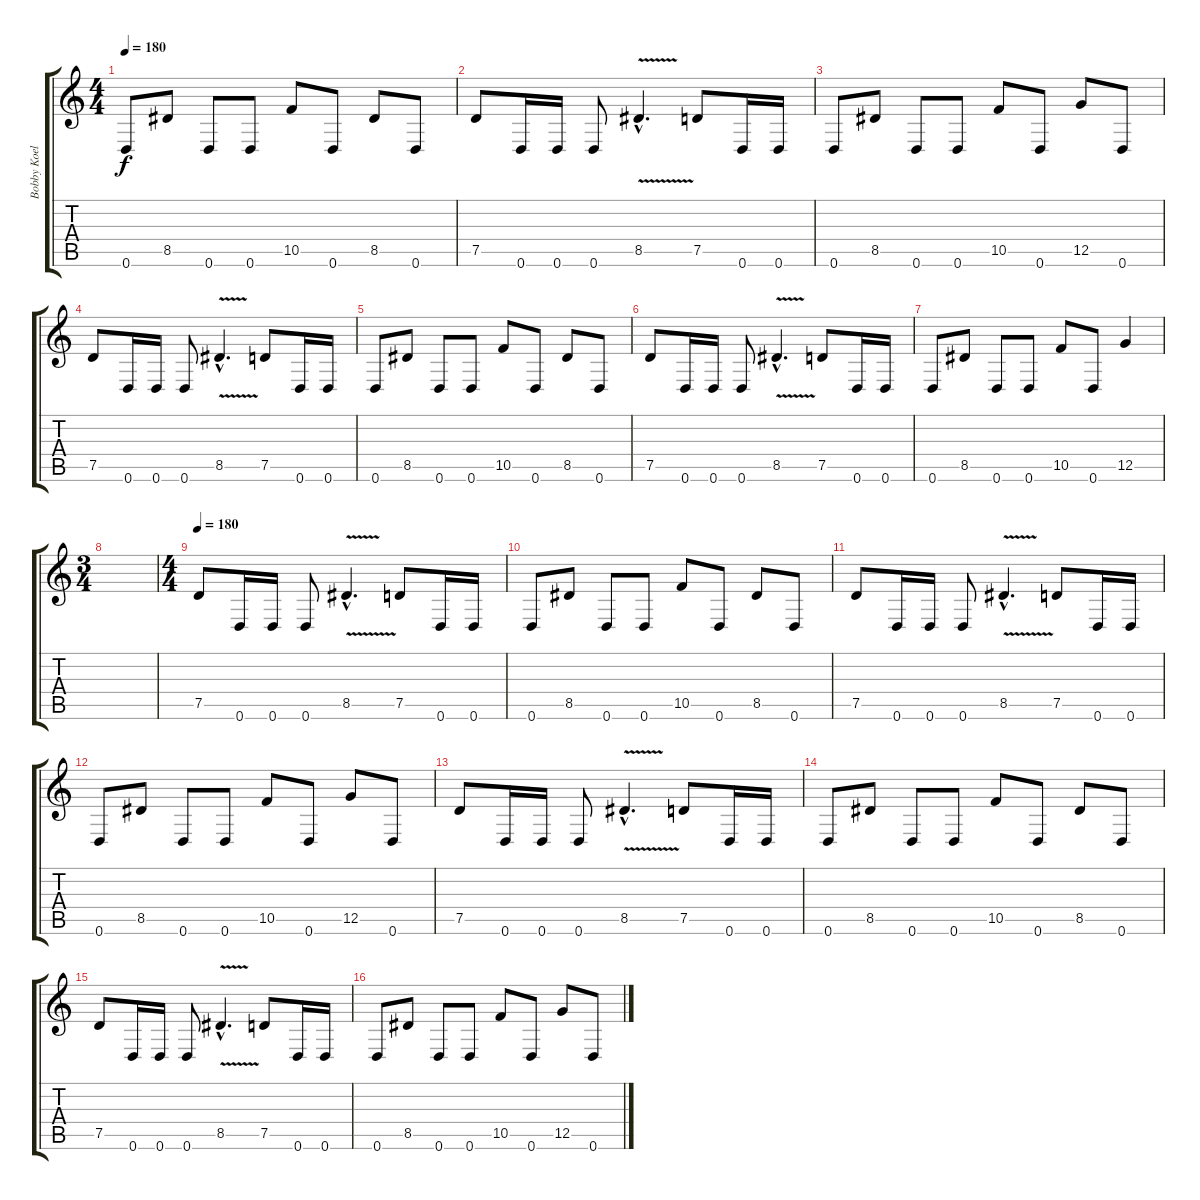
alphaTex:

\track ("Bobby Koelble" "Bobby Koel") {instrument distortionguitar}
\staff {score tabs}
\tuning (D4 A3 F3 C3 G2 D2) {hide}
\ts (4 4)
\tempo 180
\clef g2
\ks c
0.6.8{dy f} 8.5.8 0.6.8 0.6.8 10.5.8 0.6.8 8.5.8 0.6.8 |
7.5.8 0.6.16 0.6.16 0.6.8 8.5{v hac}.4{d} 7.5.8 0.6.16 0.6.16 |
0.6.8 8.5.8 0.6.8 0.6.8 10.5.8 0.6.8 12.5.8 0.6.8 |
7.5.8 0.6.16 0.6.16 0.6.8 8.5{v hac}.4{d} 7.5.8 0.6.16 0.6.16 |
0.6.8 8.5.8 0.6.8 0.6.8 10.5.8 0.6.8 8.5.8 0.6.8 |
7.5.8 0.6.16 0.6.16 0.6.8 8.5{v hac}.4{d} 7.5.8 0.6.16 0.6.16 |
0.6.8 8.5.8 0.6.8 0.6.8 10.5.8 0.6.8 12.5.4 |
\ts (3 4)
|
\ts (4 4)
\tempo 180
7.5.8 0.6.16 0.6.16 0.6.8 8.5{v hac}.4{d} 7.5.8 0.6.16 0.6.16 |
0.6.8 8.5.8 0.6.8 0.6.8 10.5.8 0.6.8 8.5.8 0.6.8 |
7.5.8 0.6.16 0.6.16 0.6.8 8.5{v hac}.4{d} 7.5.8 0.6.16 0.6.16 |
0.6.8 8.5.8 0.6.8 0.6.8 10.5.8 0.6.8 12.5.8 0.6.8 |
7.5.8 0.6.16 0.6.16 0.6.8 8.5{v hac}.4{d} 7.5.8 0.6.16 0.6.16 |
0.6.8 8.5.8 0.6.8 0.6.8 10.5.8 0.6.8 8.5.8 0.6.8 |
7.5.8 0.6.16 0.6.16 0.6.8 8.5{v hac}.4{d} 7.5.8 0.6.16 0.6.16 |
0.6.8 8.5.8 0.6.8 0.6.8 10.5.8 0.6.8 12.5.8 0.6.8
